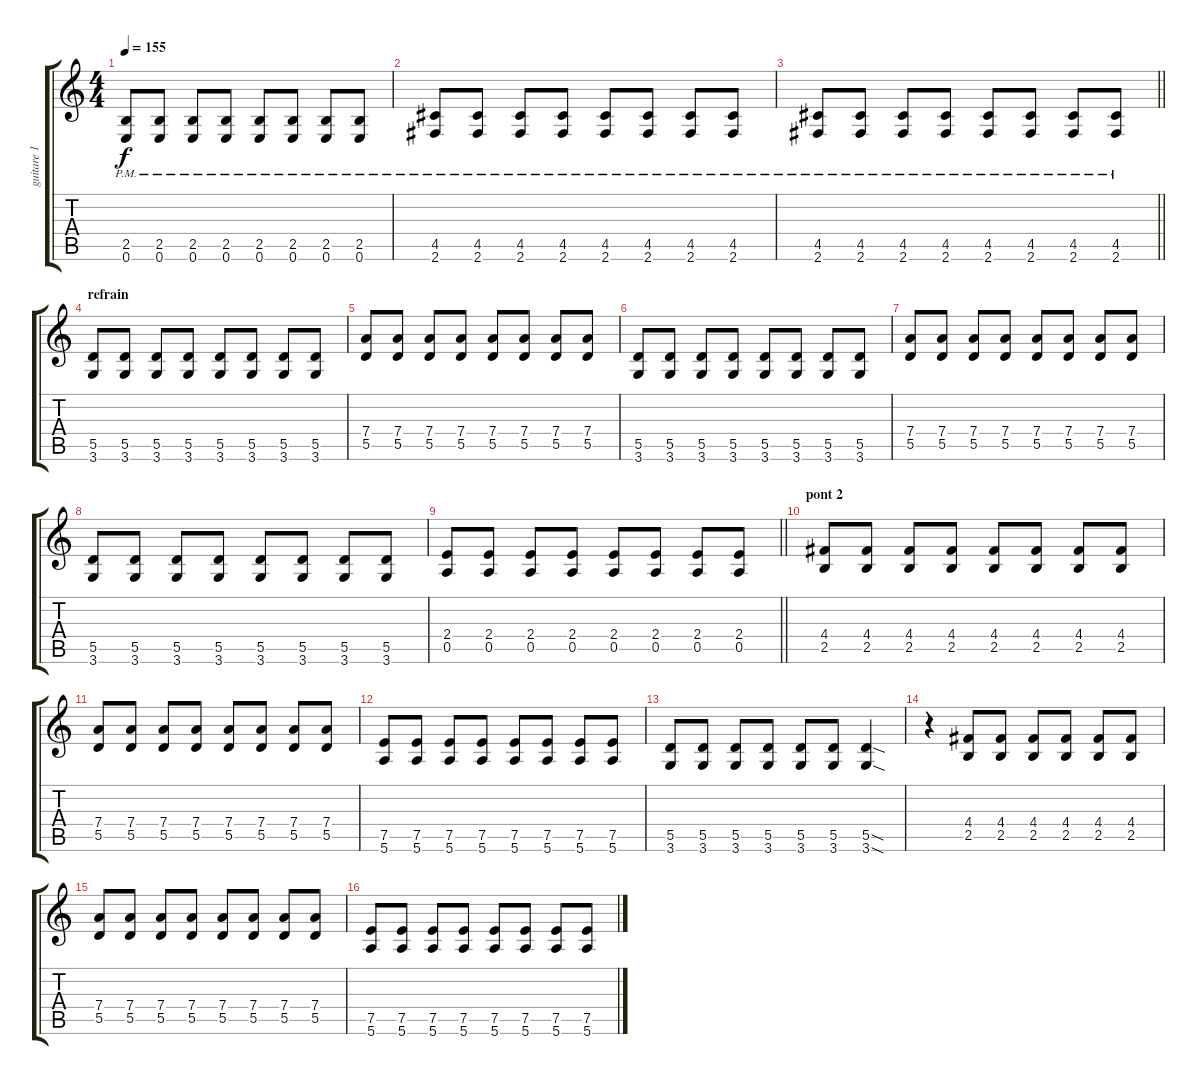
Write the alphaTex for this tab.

\track ("guitare 1" "guitare 1") {instrument overdrivenguitar}
\staff {score tabs}
\tuning (E4 B3 G3 D3 A2 E2) {hide}
\ts (4 4)
\tempo 155
\clef g2
\ks c
(2.5{pm} 0.6{pm}).8{dy f} (2.5{pm} 0.6{pm}).8 (2.5{pm} 0.6{pm}).8 (2.5{pm} 0.6{pm}).8 (2.5{pm} 0.6{pm}).8 (2.5{pm} 0.6{pm}).8 (2.5{pm} 0.6{pm}).8 (2.5{pm} 0.6{pm}).8 |
(4.5{pm} 2.6{pm}).8 (4.5{pm} 2.6{pm}).8 (4.5{pm} 2.6{pm}).8 (4.5{pm} 2.6{pm}).8 (4.5{pm} 2.6{pm}).8 (4.5{pm} 2.6{pm}).8 (4.5{pm} 2.6{pm}).8 (4.5{pm} 2.6{pm}).8 |
\barLineRight lightlight
(4.5{pm} 2.6{pm}).8 (4.5{pm} 2.6{pm}).8 (4.5{pm} 2.6{pm}).8 (4.5{pm} 2.6{pm}).8 (4.5{pm} 2.6{pm}).8 (4.5{pm} 2.6{pm}).8 (4.5{pm} 2.6{pm}).8 (4.5{pm} 2.6{pm}).8 |
\section ("" "refrain")
(5.5 3.6).8 (5.5 3.6).8 (5.5 3.6).8 (5.5 3.6).8 (5.5 3.6).8 (5.5 3.6).8 (5.5 3.6).8 (5.5 3.6).8 |
(7.4 5.5).8 (7.4 5.5).8 (7.4 5.5).8 (7.4 5.5).8 (7.4 5.5).8 (7.4 5.5).8 (7.4 5.5).8 (7.4 5.5).8 |
(5.5 3.6).8 (5.5 3.6).8 (5.5 3.6).8 (5.5 3.6).8 (5.5 3.6).8 (5.5 3.6).8 (5.5 3.6).8 (5.5 3.6).8 |
(7.4 5.5).8 (7.4 5.5).8 (7.4 5.5).8 (7.4 5.5).8 (7.4 5.5).8 (7.4 5.5).8 (7.4 5.5).8 (7.4 5.5).8 |
(5.5 3.6).8 (5.5 3.6).8 (5.5 3.6).8 (5.5 3.6).8 (5.5 3.6).8 (5.5 3.6).8 (5.5 3.6).8 (5.5 3.6).8 |
\barLineRight lightlight
(2.4 0.5).8 (2.4 0.5).8 (2.4 0.5).8 (2.4 0.5).8 (2.4 0.5).8 (2.4 0.5).8 (2.4 0.5).8 (2.4 0.5).8 |
\section ("" "pont 2")
(4.4 2.5).8 (4.4 2.5).8 (4.4 2.5).8 (4.4 2.5).8 (4.4 2.5).8 (4.4 2.5).8 (4.4 2.5).8 (4.4 2.5).8 |
(7.4 5.5).8 (7.4 5.5).8 (7.4 5.5).8 (7.4 5.5).8 (7.4 5.5).8 (7.4 5.5).8 (7.4 5.5).8 (7.4 5.5).8 |
(7.5 5.6).8 (7.5 5.6).8 (7.5 5.6).8 (7.5 5.6).8 (7.5 5.6).8 (7.5 5.6).8 (7.5 5.6).8 (7.5 5.6).8 |
(5.5 3.6).8 (5.5 3.6).8 (5.5 3.6).8 (5.5 3.6).8 (5.5 3.6).8 (5.5 3.6).8 (5.5{sod} 3.6{sod}).4 |
r.4 (4.4 2.5).8 (4.4 2.5).8 (4.4 2.5).8 (4.4 2.5).8 (4.4 2.5).8 (4.4 2.5).8 |
(7.4 5.5).8 (7.4 5.5).8 (7.4 5.5).8 (7.4 5.5).8 (7.4 5.5).8 (7.4 5.5).8 (7.4 5.5).8 (7.4 5.5).8 |
(7.5 5.6).8 (7.5 5.6).8 (7.5 5.6).8 (7.5 5.6).8 (7.5 5.6).8 (7.5 5.6).8 (7.5 5.6).8 (7.5 5.6).8
